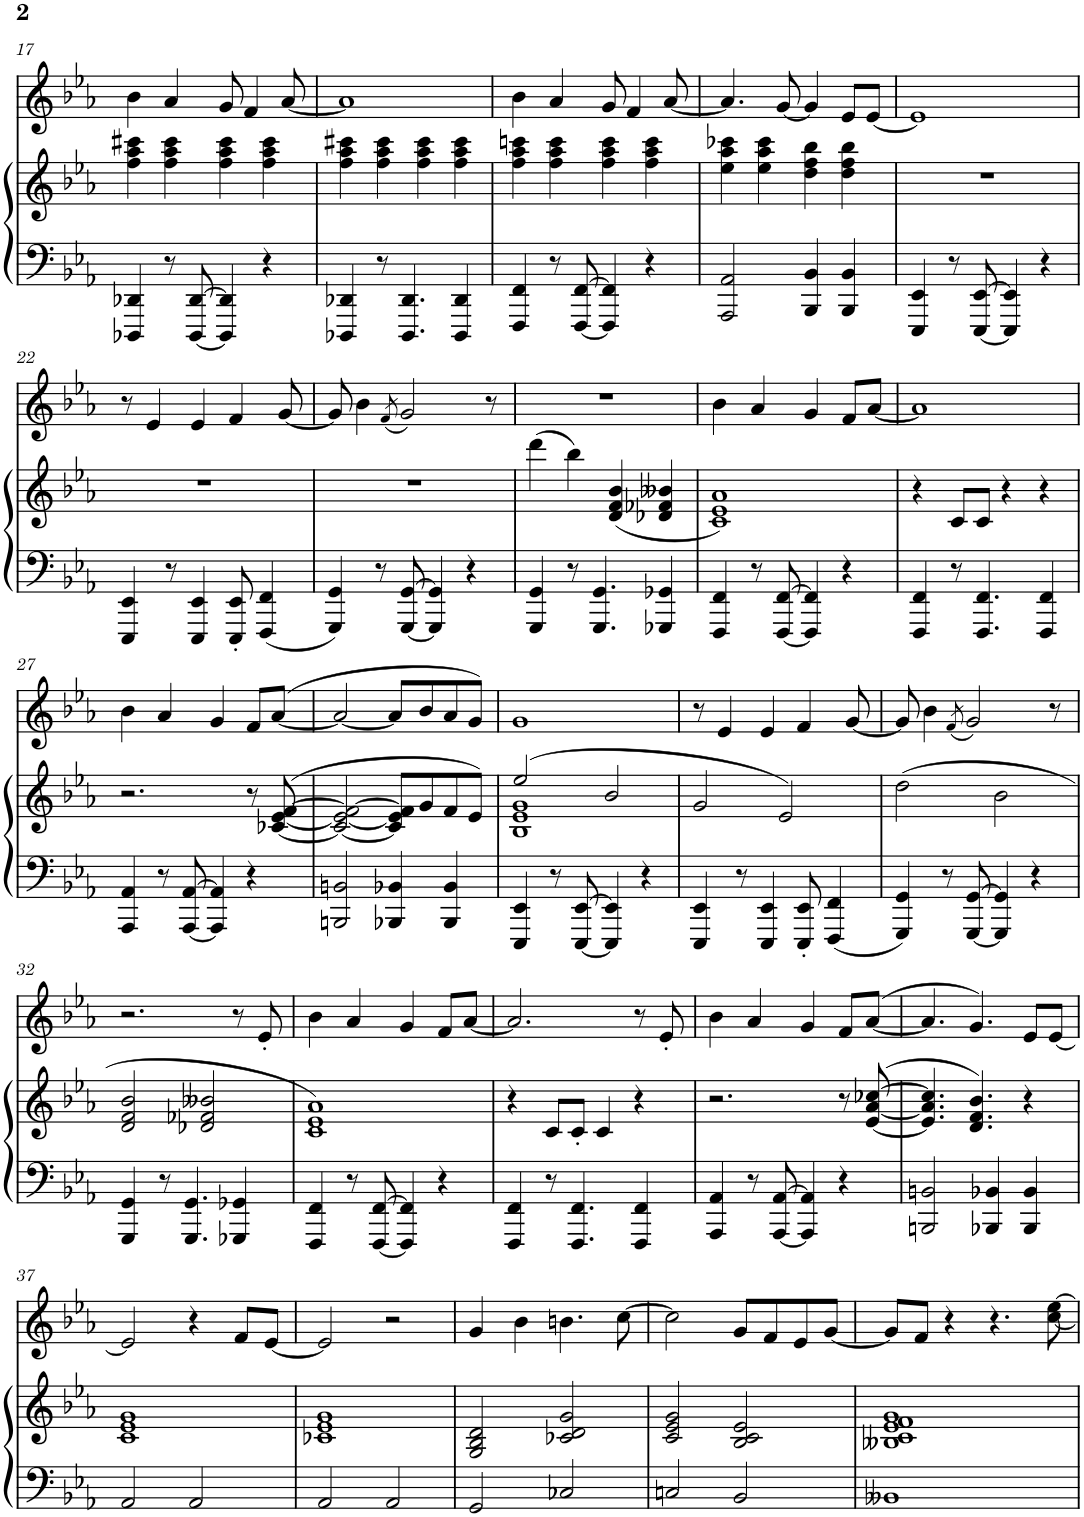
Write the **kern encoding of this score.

**kern	**kern	**kern
*part1	*part1	*part1
*staff3	*staff2	*staff1
*I"Piano	*	*
*I'Pno.	*	*
!!LO:PB:g=z
*clefF4	*clefG2	*clefG2
*k[b-e-a-]	*k[b-e-a-]	*k[b-e-a-]
*M4/4	*M4/4	*M4/4
=17	=17	=17
4DDD-X/ 4DD-X/	4ff\ 4aa-\ 4ccc#X\	4b-\
8r	4ff\ 4aa-\ 4ccc#\	4a-/
[8DDD-/ [8DD-/	.	.
4DDD-/] 4DD-/]	4ff\ 4aa-\ 4ccc#\	8g/
.	.	4f/
4r	4ff\ 4aa-\ 4ccc#\	.
.	.	[8a-/
=18	=18	=18
4DDD-X/ 4DD-X/	4ff\ 4aa-\ 4ccc#X\	1a-]
8r	4ff\ 4aa-\ 4ccc#\	.
4.DDD-/ 4.DD-/	.	.
.	4ff\ 4aa-\ 4ccc#\	.
4DDD-/ 4DD-/	4ff\ 4aa-\ 4ccc#\	.
=19	=19	=19
4FFF/ 4FF/	4ff\ 4aa-\ 4cccn\	4b-\
8r	4ff\ 4aa-\ 4ccc\	4a-/
[8FFF/ [8FF/	.	.
4FFF/] 4FF/]	4ff\ 4aa-\ 4ccc\	8g/
.	.	4f/
4r	4ff\ 4aa-\ 4ccc\	.
.	.	[8a-/
=20	=20	=20
2AAA-/ 2AA-/	4ee-\ 4aa-\ 4ccc-X\	4.a-/]
.	4ee-\ 4aa-\ 4ccc-\	.
.	.	[8g/
4BBB-/ 4BB-/	4dd\ 4ff\ 4bb-\	4g/]
4BBB-/ 4BB-/	4dd\ 4ff\ 4bb-\	8e-/L
.	.	[8e-/J
=21	=21	=21
4EEE-/ 4EE-/	1r	1e-]
8r	.	.
[8EEE-/ [8EE-/	.	.
4EEE-/] 4EE-/]	.	.
4r	.	.
!!LO:LB:g=z
=22	=22	=22
4EEE-/ 4EE-/	1r	8r
.	.	4e-/
8r	.	.
4EEE-/ 4EE-/	.	4e-/
8EEE-/' 8EE-/'	.	4f/
4FFF/ 4FF/	.	.
.	.	[8g/
=23	=23	=23
4GGG/ 4GG/	1r	8g/]
.	.	4b-\
8r	.	.
.	.	(8qf/
[8GGG/ [8GG/	.	2g/)
4GGG/] 4GG/]	.	.
4r	.	.
.	.	8r
=24	=24	=24
4GGG/ 4GG/	4ddd\	1r
8r	4bb-\	.
4.GGG/ 4.GG/	.	.
.	4d/ 4f/ 4b-/	.
4GGG-X/ 4GG-X/	4d-X/ 4f-X/ 4b--X/	.
=25	=25	=25
4FFF/ 4FF/	1c 1e- 1a-	4b-\
8r	.	4a-/
[8FFF/ [8FF/	.	.
4FFF/] 4FF/]	.	4g/
4r	.	8f/L
.	.	[8a-/J
=26	=26	=26
4FFF/ 4FF/	4r	1a-]
8r	8c/L	.
4.FFF/ 4.FF/	8c/J	.
.	4r	.
4FFF/ 4FF/	4r	.
!!LO:LB:g=z
=27	=27	=27
4AAA-/ 4AA-/	2.r	4b-\
8r	.	4a-/
[8AAA-/ [8AA-/	.	.
4AAA-/] 4AA-/]	.	4g/
4r	8r	8f/L
.	[8c-X/ [8e-/ [8f/	(>[8a-/J
=28	=28	=28
2BBBn/ 2BBn/	2c-/_ 2e-/_ 2f/_	2a-/_
4BBB-X/ 4BB-X/	8c-/] 8e-/] 8f/]L	8a-/L]
.	8g/	8b-/
4BBB-/ 4BB-/	8f/	8a-/
.	8e-/J	8g/J)
=29	=29	=29
*	*^	*
4EEE-/ 4EE-/	2ee-/	1B- 1e- 1g	1g
8r	.	.	.
[8EEE-/ [8EE-/	.	.	.
4EEE-/] 4EE-/]	2b-/	.	.
4r	.	.	.
*	*v	*v	*
=30	=30	=30
4EEE-/ 4EE-/	2g/	8r
.	.	4e-/
8r	.	.
4EEE-/ 4EE-/	.	4e-/
.	2e-/	.
8EEE-/' 8EE-/'	.	4f/
4FFF/ 4FF/	.	.
.	.	[8g/
=31	=31	=31
4GGG/ 4GG/	2dd\	8g/]
.	.	4b-\
8r	.	.
.	.	(8qf/
[8GGG/ [8GG/	.	2g/)
4GGG/] 4GG/]	2b-\	.
4r	.	.
.	.	8r
!!LO:LB:g=z
=32	=32	=32
4GGG/ 4GG/	2d/ 2f/ 2b-/	2.r
8r	.	.
4.GGG/ 4.GG/	.	.
.	2d-X/ 2f-X/ 2b--X/	.
4GGG-X/ 4GG-X/	.	8r
.	.	8e-'/
=33	=33	=33
4FFF/ 4FF/	1c 1e- 1a-	4b-\
8r	.	4a-/
[8FFF/ [8FF/	.	.
4FFF/] 4FF/]	.	4g/
4r	.	8f/L
.	.	[8a-/J
=34	=34	=34
4FFF/ 4FF/	4r	2.a-/]
8r	8c/L	.
4.FFF/ 4.FF/	8c'/J	.
.	4c/	.
4FFF/ 4FF/	4r	8r
.	.	8e-'/
=35	=35	=35
4AAA-/ 4AA-/	2.r	4b-\
8r	.	4a-/
[8AAA-/ [8AA-/	.	.
4AAA-/] 4AA-/]	.	4g/
4r	8r	8f/L
.	[8e-/ [8a-/ [8cc-X/	(>[8a-/J
=36	=36	=36
2BBBn/ 2BBn/	4.e-/] 4.a-/] 4.cc-/]	4.a-/]
.	4.d/ 4.f/ 4.b-/	4.g/)
4BBB-X/ 4BB-X/	.	.
4BBB-/ 4BB-/	4r	8e-/L
.	.	[8e-/J
!!LO:LB:g=z
=37	=37	=37
2AA-/	1c 1e- 1g	2e-/]
2AA-/	.	4r
.	.	8f/L
.	.	[8e-/J
=38	=38	=38
2AA-/	1c-X 1e- 1g	2e-/]
2AA-/	.	2r
=39	=39	=39
2GG/	2G/ 2B-/ 2d/	4g/
.	.	4b-\
2C-X/	2c-X/ 2d/ 2g/	4.bn\
.	.	[8cc\
=40	=40	=40
2Cn/	2c/ 2e-/ 2g/	2cc\]
2BB-/	2B-/ 2c/ 2e-/	8g/L
.	.	8f/
.	.	8e-/
.	.	[8g/J
=41	=41	=41
1BB--X	1B--X 1c 1e- 1f 1g	8g/L]
.	.	8f/J
.	.	4r
.	.	4.r
.	.	[8cc\ [8ee-\
=	=	=
*-	*-	*-
